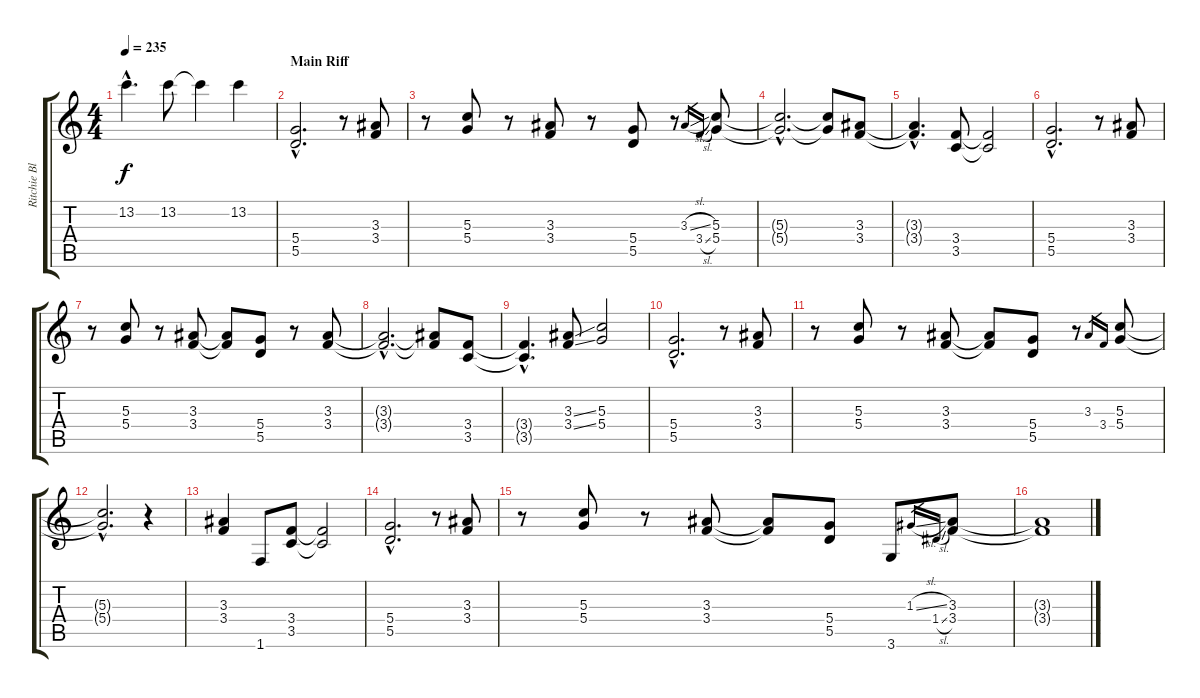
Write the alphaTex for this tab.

\track ("Ritchie Blackmore" "Ritchie Bl") {instrument overdrivenguitar}
\staff {score tabs}
\tuning (E4 B3 G3 D3 A2 E2) {hide}
\ts (4 4)
\tempo 235
\clef g2
\ks c
13.2{hac}.4{d dy f} 13.2.8 13.2{t}.4 13.2.4 |
\section ("" "Main Riff")
(5.4{hac} 5.5{hac}).2{d} r.8 (3.3 3.4).8 |
r.8 (5.3 5.4).8 r.8 (3.3 3.4).8 r.8 (5.4 5.5).8 r.8 3.3{sl}.16{gr} 3.4{sl}.16{gr} (5.3 5.4).8 |
(5.3{hac t} 5.4{hac t}).2{d} (5.3{t} 5.4{t}).8 (3.3 3.4).8 |
(3.3{hac t} 3.4{hac t}).4{d} (3.4 3.5).8 (3.4{t} 3.5{t}).2 |
(5.4{hac} 5.5{hac}).2{d} r.8 (3.3 3.4).8 |
r.8 (5.3 5.4).8 r.8 (3.3 3.4).8 (3.3{t} 3.4{t}).8 (5.4 5.5).8 r.8 (3.3 3.4).8 |
(3.3{hac t} 3.4{hac t}).2{d} (3.3{t} 3.4{t}).8 (3.4 3.5).8 |
(3.4{hac t} 3.5{hac t}).4{d} (3.3{ss} 3.4{ss}).8 (5.3 5.4).2 |
(5.4{hac} 5.5{hac}).2{d} r.8 (3.3 3.4).8 |
r.8 (5.3 5.4).8 r.8 (3.3 3.4).8 (3.3{t} 3.4{t}).8 (5.4 5.5).8 r.8 3.3.16{gr} 3.4.16{gr} (5.3 5.4).8 |
(5.3{hac t} 5.4{hac t}).2{d} r.4 |
(3.3 3.4).4 1.6.8 (3.4 3.5).8 (3.4{t} 3.5{t}).2 |
(5.4{hac} 5.5{hac}).2{d} r.8 (3.3 3.4).8 |
r.8 (5.3 5.4).8 r.8 (3.3 3.4).8 (3.3{t} 3.4{t}).8 (5.4 5.5).8 3.6.8 1.3{sl}.16{gr} 1.4{sl}.16{gr} (3.3 3.4).8 |
(3.3{t} 3.4{t}).1
